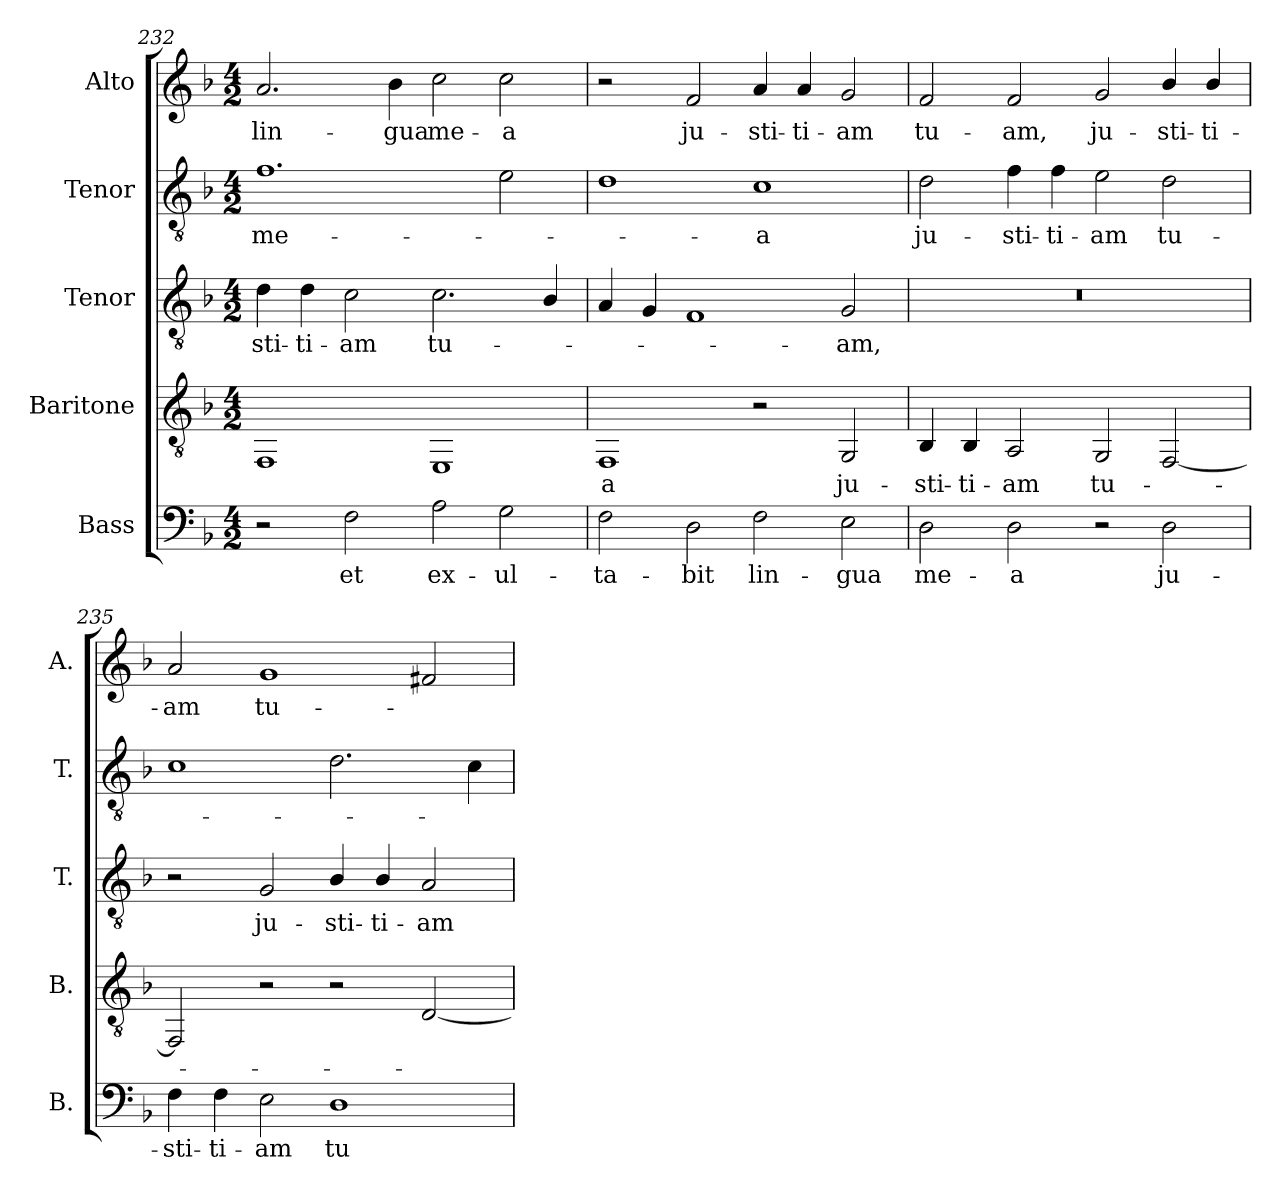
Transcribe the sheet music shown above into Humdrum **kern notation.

**kern	**text	**kern	**text	**kern	**text	**kern	**text	**kern	**text
*part5	*part5	*part4	*part4	*part3	*part3	*part2	*part2	*part1	*part1
*staff5	*staff5	*staff4	*staff4	*staff3	*staff3	*staff2	*staff2	*staff1	*staff1
*I"Bass	*	*I"Baritone	*	*I"Tenor	*	*I"Tenor	*	*I"Alto	*
*I'B.	*	*I'B.	*	*I'T.	*	*I'T.	*	*I'A.	*
!!LO:LB:g=z
*clefF4	*	*clefGv2	*	*clefGv2	*	*clefGv2	*	*clefG2	*
*	*	*	*	*ITrd7c12	*	*ITrd7c12	*	*	*
*k[b-]	*	*k[b-]	*	*k[b-]	*	*k[b-]	*	*k[b-]	*
*F:	*	*F:	*	*F:	*	*F:	*	*F:	*
*M4/2	*	*M4/2	*	*M4/2	*	*M4/2	*	*M4/2	*
=232	=232	=232	=232	=232	=232	=232	=232	=232	=232
!	!	!	!	!	!LO:LY:b:color=#000000	!	!	!	!
!	!	!	!	!	!	!	!LO:LY:b:color=#000000	!	!
!	!	!	!	!	!	!	!	!	!LO:LY:b:color=#000000
2r	.	1FFi	.	4Di\	-sti-	1.Fi	me-	2.ai/	lin-
!	!	!	!	!	!LO:LY:b:color=#000000	!	!	!	!
.	.	.	.	4Di\	-ti-	.	.	.	.
!	!LO:LY:b:color=#000000	!	!	!	!	!	!	!	!
!	!	!	!	!	!LO:LY:b:color=#000000	!	!	!	!
2Fi\	et	.	.	2Ci\	-am	.	.	.	.
!	!	!	!	!	!	!	!	!	!LO:LY:b:color=#000000
.	.	.	.	.	.	.	.	4b-i\	-gua
!	!LO:LY:b:color=#000000	!	!	!	!	!	!	!	!
!	!	!	!	!	!LO:LY:b:color=#000000	!	!	!	!
!	!	!	!	!	!	!	!	!	!LO:LY:b:color=#000000
2Ai\	ex-	1EEi	.	2.Ci\	tu-	.	.	2cci\	me-
!	!LO:LY:b:color=#000000	!	!	!	!	!	!	!	!
!	!	!	!	!	!	!	!	!	!LO:LY:b:color=#000000
2Gi\	-ul-	.	.	.	.	2Ei\	.	2cci\	-a
.	.	.	.	4BB-i/	.	.	.	.	.
=233	=233	=233	=233	=233	=233	=233	=233	=233	=233
!	!LO:LY:b:color=#000000	!	!	!	!	!	!	!	!
!	!	!	!LO:LY:b:color=#000000	!	!	!	!	!	!
2Fi\	-ta-	1FFi	-a	4AAi/	.	1Di	.	2r	.
.	.	.	.	4GGi/	.	.	.	.	.
!	!LO:LY:b:color=#000000	!	!	!	!	!	!	!	!
!	!	!	!	!	!	!	!	!	!LO:LY:b:color=#000000
2Di\	-bit	.	.	1FFi	.	.	.	2fi/	ju-
!	!LO:LY:b:color=#000000	!	!	!	!	!	!	!	!
!	!	!	!	!	!	!	!LO:LY:b:color=#000000	!	!
!	!	!	!	!	!	!	!	!	!LO:LY:b:color=#000000
2Fi\	lin-	2r	.	.	.	1Ci	-a	4ai/	-sti-
!	!	!	!	!	!	!	!	!	!LO:LY:b:color=#000000
.	.	.	.	.	.	.	.	4ai/	-ti-
!	!LO:LY:b:color=#000000	!	!	!	!	!	!	!	!
!	!	!	!LO:LY:b:color=#000000	!	!	!	!	!	!
!	!	!	!	!	!LO:LY:b:color=#000000	!	!	!	!
!	!	!	!	!	!	!	!	!	!LO:LY:b:color=#000000
2Ei\	-gua	2GGi/	ju-	2GGi/	-am,	.	.	2gi/	-am
=234	=234	=234	=234	=234	=234	=234	=234	=234	=234
!	!LO:LY:b:color=#000000	!	!	!	!	!	!	!	!
!	!	!	!LO:LY:b:color=#000000	!LO:N:vis=1	!	!	!	!	!
!	!	!	!	!	!	!	!LO:LY:b:color=#000000	!	!
!	!	!	!	!	!	!	!	!	!LO:LY:b:color=#000000
2Di\	me-	4BB-i/	-sti-	0r	.	2Di\	ju-	2fi/	tu-
!	!	!	!LO:LY:b:color=#000000	!	!	!	!	!	!
.	.	4BB-i/	-ti-	.	.	.	.	.	.
!	!LO:LY:b:color=#000000	!	!	!	!	!	!	!	!
!	!	!	!LO:LY:b:color=#000000	!	!	!	!	!	!
!	!	!	!	!	!	!	!LO:LY:b:color=#000000	!	!
!	!	!	!	!	!	!	!	!	!LO:LY:b:color=#000000
2Di\	-a	2AAi/	-am	.	.	4Fi\	-sti-	2fi/	-am,
!	!	!	!	!	!	!	!LO:LY:b:color=#000000	!	!
.	.	.	.	.	.	4Fi\	-ti-	.	.
!	!	!	!LO:LY:b:color=#000000	!	!	!	!	!	!
!	!	!	!	!	!	!	!LO:LY:b:color=#000000	!	!
!	!	!	!	!	!	!	!	!	!LO:LY:b:color=#000000
2r	.	2GGi/	tu-	.	.	2Ei\	-am	2gi/	ju-
!	!LO:LY:b:color=#000000	!	!	!	!	!	!	!	!
!	!	!	!	!	!	!	!LO:LY:b:color=#000000	!	!
!	!	!	!	!	!	!	!	!	!LO:LY:b:color=#000000
2Di\	ju-	[2FFi/	.	.	.	2Di\	tu-	4b-i/	-sti-
!	!	!	!	!	!	!	!	!	!LO:LY:b:color=#000000
.	.	.	.	.	.	.	.	4b-i/	-ti-
=235	=235	=235	=235	=235	=235	=235	=235	=235	=235
!	!LO:LY:b:color=#000000	!	!	!	!	!	!	!	!
!	!	!	!	!	!	!	!	!	!LO:LY:b:color=#000000
4Fi\	-sti-	2FFi/]	.	2r	.	1Ci	.	2ai/	-am
!	!LO:LY:b:color=#000000	!	!	!	!	!	!	!	!
4Fi\	-ti-	.	.	.	.	.	.	.	.
!	!LO:LY:b:color=#000000	!	!	!	!	!	!	!	!
!	!	!	!	!	!LO:LY:b:color=#000000	!	!	!	!
!	!	!	!	!	!	!	!	!	!LO:LY:b:color=#000000
2Ei\	-am	2r	.	2GGi/	ju-	.	.	1gi	tu-
!	!LO:LY:b:color=#000000	!	!	!	!	!	!	!	!
!	!	!	!	!	!LO:LY:b:color=#000000	!	!	!	!
1Di	tu-	2r	.	4BB-i/	-sti-	2.Di\	.	.	.
!	!	!	!	!	!LO:LY:b:color=#000000	!	!	!	!
.	.	.	.	4BB-i/	-ti-	.	.	.	.
!	!	!	!	!	!LO:LY:b:color=#000000	!	!	!	!
.	.	[2Di/	.	2AAi/	-am	.	.	2f#Xi/	.
.	.	.	.	.	.	4Ci\	.	.	.
=	=	=	=	=	=	=	=	=	=
*-	*-	*-	*-	*-	*-	*-	*-	*-	*-
